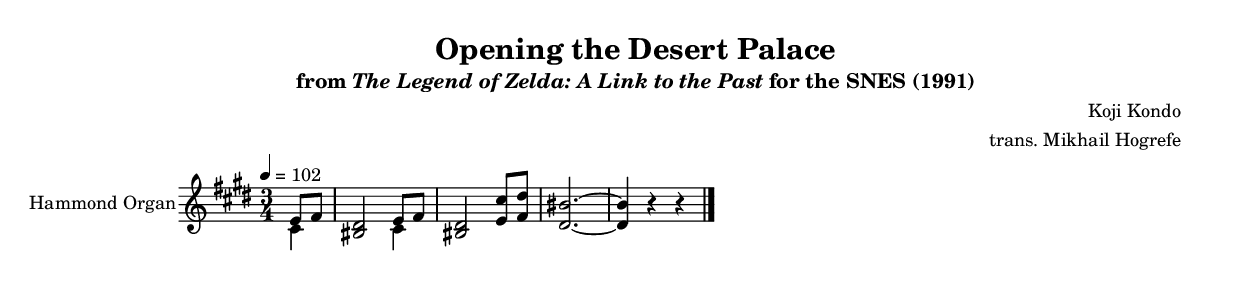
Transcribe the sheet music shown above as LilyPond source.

\version "2.24.3"
#(set-global-staff-size 16)

\paper {
  left-margin = 0.6\in
}

\book {
    \header {
        title = "Opening the Desert Palace"
        subtitle = \markup { "from" {\italic "The Legend of Zelda: A Link to the Past"} "for the SNES (1991)" }
        composer = "Koji Kondo"
        arranger = "trans. Mikhail Hogrefe"
    }

    \score {
        {
            \new Staff \relative c' {                 
                \set Staff.instrumentName = "Hammond Organ"
                \set Staff.shortInstrumentName = "Hm. Org."  
\time 3/4
\tempo 4 = 102
\key cis \minor
\partial 4 <<{ e8 fis }\\{ cis4 }>> |
<bis dis>2 <<{ e8 fis }\\{ cis4 }>> |
<bis dis>2 <e cis'>8 <fis dis'> |
<dis bis'>2. ~ |
<dis bis'>4 r r |
\bar "|."
            }
        }
        \midi {}
        \layout {
            \context {
                \Staff
                \RemoveEmptyStaves
            }
            \context {
                \DrumStaff
                \RemoveEmptyStaves
            }
        }
    }
}
